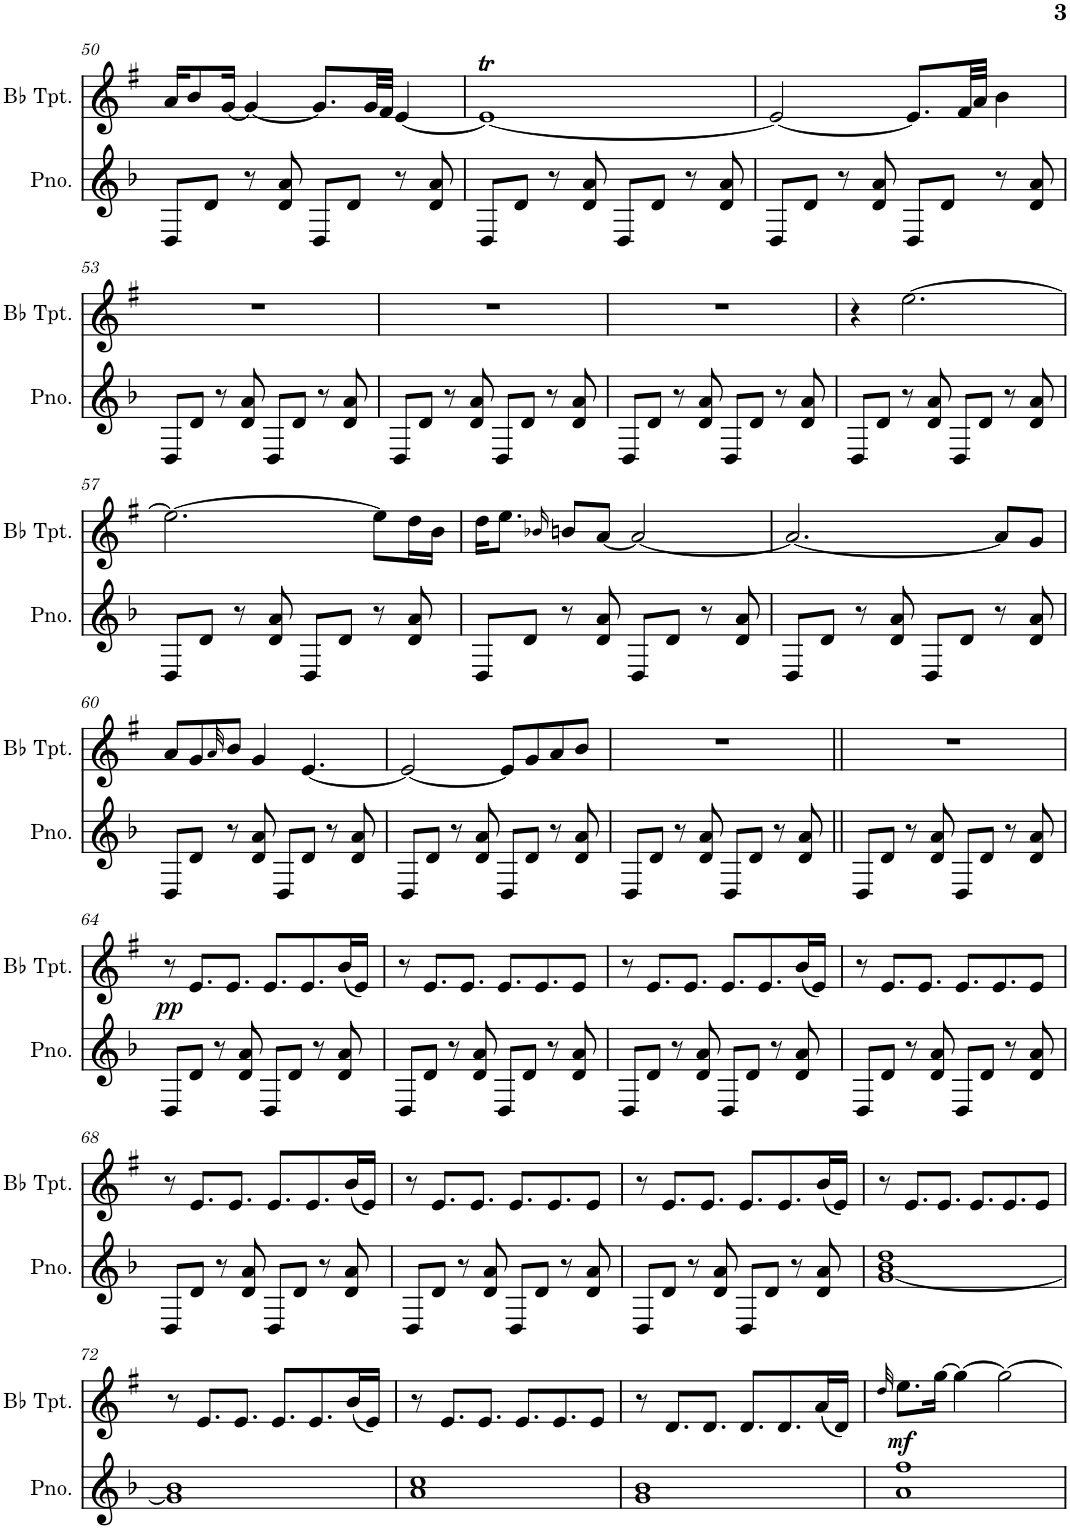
**kern	**kern	**dynam
*part2	*part1	*part1
*staff2	*staff1	*staff1
*I"Piano	*I"Bb Trumpet	*
*I'Pno.	*I'Bb Tpt.	*
!!LO:PB:g=z
*clefG2	*clefG2	*
*	*Trd1c2	*
*k[b-]	*k[f#]	*
*M4/4	*M4/4	*
=50	=50	=50
8D/L	16a/KL	.
.	8b/	.
8d/J	.	.
.	[16g/Jk	.
8r	4g/_	.
8d/ 8a/	.	.
8D/L	8.g/L]	.
8d/J	.	.
.	32g/LL	.
.	32f#/JJJ	.
8r	[4e/	.
8d/ 8a/	.	.
=51	=51	=51
8D/L	1eT_	.
8d/J	.	.
8r	.	.
8d/ 8a/	.	.
8D/L	.	.
8d/J	.	.
8r	.	.
8d/ 8a/	.	.
=52	=52	=52
8D/L	2e/_	.
8d/J	.	.
8r	.	.
8d/ 8a/	.	.
8D/L	8.e/L]	.
8d/J	.	.
.	32f#/LL	.
.	32a/JJJ	.
8r	4b\	.
8d/ 8a/	.	.
!!LO:LB:g=z
=53	=53	=53
8D/L	1r	.
8d/J	.	.
8r	.	.
8d/ 8a/	.	.
8D/L	.	.
8d/J	.	.
8r	.	.
8d/ 8a/	.	.
=54	=54	=54
8D/L	1r	.
8d/J	.	.
8r	.	.
8d/ 8a/	.	.
8D/L	.	.
8d/J	.	.
8r	.	.
8d/ 8a/	.	.
=55	=55	=55
8D/L	1r	.
8d/J	.	.
8r	.	.
8d/ 8a/	.	.
8D/L	.	.
8d/J	.	.
8r	.	.
8d/ 8a/	.	.
=56	=56	=56
8D/L	4r	.
8d/J	.	.
8r	[2.ee\	.
8d/ 8a/	.	.
8D/L	.	.
8d/J	.	.
8r	.	.
8d/ 8a/	.	.
!!LO:LB:g=z
=57	=57	=57
8D/L	2.ee\_	.
8d/J	.	.
8r	.	.
8d/ 8a/	.	.
8D/L	.	.
8d/J	.	.
8r	8ee\L]	.
8d/ 8a/	16dd\L	.
.	16b\JJ	.
=58	=58	=58
8D/L	16dd\KL	.
.	8.ee\J	.
8d/J	.	.
.	16qb-X/	.
8r	8bn/L	.
8d/ 8a/	[8a/J	.
8D/L	2a/_	.
8d/J	.	.
8r	.	.
8d/ 8a/	.	.
=59	=59	=59
8D/L	2.a/_	.
8d/J	.	.
8r	.	.
8d/ 8a/	.	.
8D/L	.	.
8d/J	.	.
8r	8a/L]	.
8d/ 8a/	8g/J	.
!!LO:LB:g=z
=60	=60	=60
8D/L	8a/L	.
8d/J	8g/	.
.	32qa/	.
8r	8b/J	.
8d/ 8a/	4g/	.
8D/L	.	.
8d/J	[4.e/	.
8r	.	.
8d/ 8a/	.	.
=61	=61	=61
8D/L	2e/_	.
8d/J	.	.
8r	.	.
8d/ 8a/	.	.
8D/L	8e/L]	.
8d/J	8g/	.
8r	8a/	.
8d/ 8a/	8b/J	.
=62	=62	=62
8D/L	1r	.
8d/J	.	.
8r	.	.
8d/ 8a/	.	.
8D/L	.	.
8d/J	.	.
8r	.	.
8d/ 8a/	.	.
=63||	=63||	=63||
8D/L	1r	.
8d/J	.	.
8r	.	.
8d/ 8a/	.	.
8D/L	.	.
8d/J	.	.
8r	.	.
8d/ 8a/	.	.
!!LO:LB:g=z
=64	=64	=64
!	!	!LO:DY:b
8D/L	8r	pp
8d/J	8.e/L	.
8r	.	.
.	8.e/J	.
8d/ 8a/	.	.
8D/L	8.e/L	.
8d/J	.	.
.	8.e/	.
8r	.	.
8d/ 8a/	(16b/L	.
.	16e/JJ)	.
=65	=65	=65
8D/L	8r	.
8d/J	8.e/L	.
8r	.	.
.	8.e/J	.
8d/ 8a/	.	.
8D/L	8.e/L	.
8d/J	.	.
.	8.e/	.
8r	.	.
8d/ 8a/	8e/J	.
=66	=66	=66
8D/L	8r	.
8d/J	8.e/L	.
8r	.	.
.	8.e/J	.
8d/ 8a/	.	.
8D/L	8.e/L	.
8d/J	.	.
.	8.e/	.
8r	.	.
8d/ 8a/	(16b/L	.
.	16e/JJ)	.
=67	=67	=67
8D/L	8r	.
8d/J	8.e/L	.
8r	.	.
.	8.e/J	.
8d/ 8a/	.	.
8D/L	8.e/L	.
8d/J	.	.
.	8.e/	.
8r	.	.
8d/ 8a/	8e/J	.
!!LO:LB:g=z
=68	=68	=68
8D/L	8r	.
8d/J	8.e/L	.
8r	.	.
.	8.e/J	.
8d/ 8a/	.	.
8D/L	8.e/L	.
8d/J	.	.
.	8.e/	.
8r	.	.
8d/ 8a/	(16b/L	.
.	16e/JJ)	.
=69	=69	=69
8D/L	8r	.
8d/J	8.e/L	.
8r	.	.
.	8.e/J	.
8d/ 8a/	.	.
8D/L	8.e/L	.
8d/J	.	.
.	8.e/	.
8r	.	.
8d/ 8a/	8e/J	.
=70	=70	=70
8D/L	8r	.
8d/J	8.e/L	.
8r	.	.
.	8.e/J	.
8d/ 8a/	.	.
8D/L	8.e/L	.
8d/J	.	.
.	8.e/	.
8r	.	.
8d/ 8a/	(16b/L	.
.	16e/JJ)	.
=71	=71	=71
[1g 1b- 1dd	8r	.
.	8.e/L	.
.	8.e/J	.
.	8.e/L	.
.	8.e/	.
.	8e/J	.
!!LO:LB:g=z
=72	=72	=72
1g] 1b-	8r	.
.	8.e/L	.
.	8.e/J	.
.	8.e/L	.
.	8.e/	.
.	(16b/L	.
.	16e/JJ)	.
=73	=73	=73
1a 1cc	8r	.
.	8.e/L	.
.	8.e/J	.
.	8.e/L	.
.	8.e/	.
.	8e/J	.
=74	=74	=74
1g 1b-	8r	.
.	8.d/L	.
.	8.d/J	.
.	8.d/L	.
.	8.d/	.
.	(16a/L	.
.	16d/JJ)	.
=75	=75	=75
.	32qdd/	.
!	!	!LO:DY:b
1a 1ff	8.ee\L	mf
.	[16gg\Jk	.
.	4gg\_	.
.	2gg\_	.
=	=	=
*-	*-	*-
